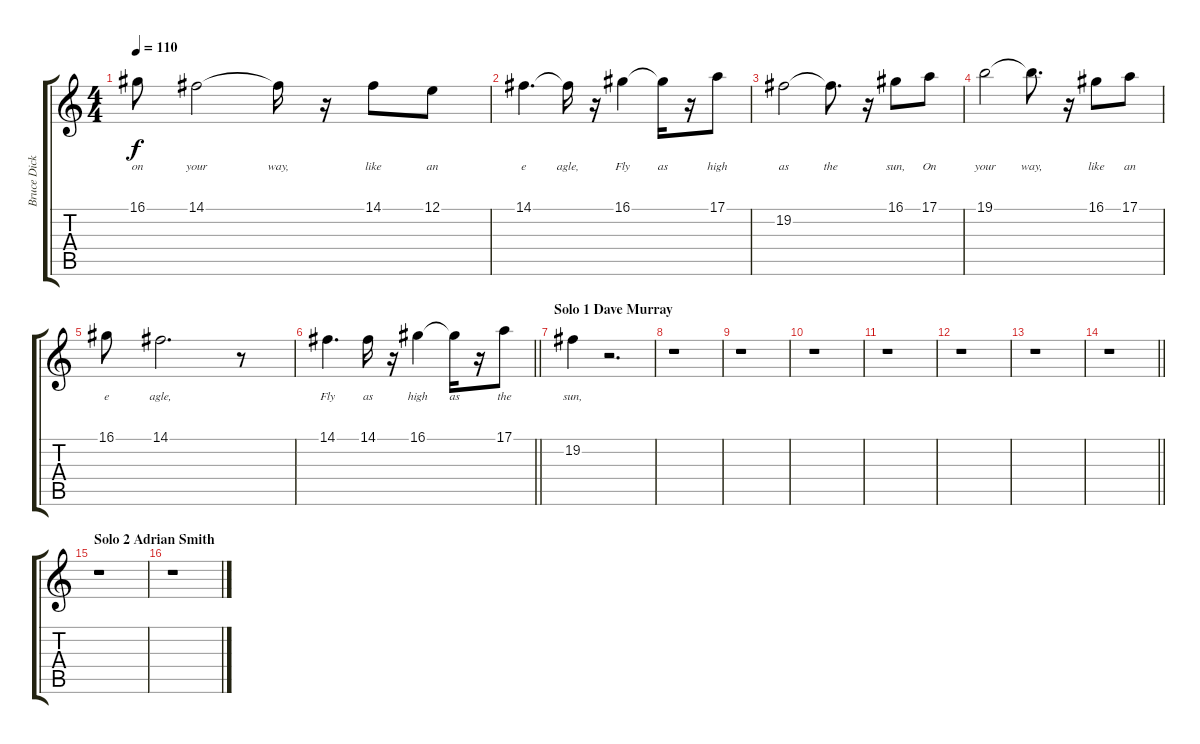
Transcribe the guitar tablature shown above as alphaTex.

\track ("Bruce Dickinson" "Bruce Dick") {instrument lead2sawtooth}
\staff {score tabs}
\tuning (E4 B3 G3 D3 A2 E2) {hide}
\ts (4 4)
\tempo 110
\clef g2
\ks c
16.1.8{lyrics (0 "on") lyrics (1 "") lyrics (2 "") lyrics (3 "") lyrics (4 "") dy f} 14.1.2{lyrics (0 "your") lyrics (1 "") lyrics (2 "") lyrics (3 "") lyrics (4 "")} 14.1{t}.16{lyrics (0 "way,") lyrics (1 "") lyrics (2 "") lyrics (3 "") lyrics (4 "")} r.16 14.1.8{lyrics (0 "like") lyrics (1 "") lyrics (2 "") lyrics (3 "") lyrics (4 "")} 12.1.8{lyrics (0 "an") lyrics (1 "") lyrics (2 "") lyrics (3 "") lyrics (4 "")} |
14.1.4{d lyrics (0 "e") lyrics (1 "") lyrics (2 "") lyrics (3 "") lyrics (4 "")} 14.1{t}.16{lyrics (0 "agle,") lyrics (1 "") lyrics (2 "") lyrics (3 "") lyrics (4 "")} r.16 16.1.4{lyrics (0 "Fly") lyrics (1 "") lyrics (2 "") lyrics (3 "") lyrics (4 "")} 16.1{t}.16{lyrics (0 "as") lyrics (1 "") lyrics (2 "") lyrics (3 "") lyrics (4 "")} r.16 17.1.8{lyrics (0 "high") lyrics (1 "") lyrics (2 "") lyrics (3 "") lyrics (4 "")} |
19.2.2{lyrics (0 "as") lyrics (1 "") lyrics (2 "") lyrics (3 "") lyrics (4 "")} 19.2{t}.8{d lyrics (0 "the") lyrics (1 "") lyrics (2 "") lyrics (3 "") lyrics (4 "")} r.16 16.1.8{lyrics (0 "sun,") lyrics (1 "") lyrics (2 "") lyrics (3 "") lyrics (4 "")} 17.1.8{lyrics (0 "On") lyrics (1 "") lyrics (2 "") lyrics (3 "") lyrics (4 "")} |
19.1.2{lyrics (0 "your") lyrics (1 "") lyrics (2 "") lyrics (3 "") lyrics (4 "")} 19.1{t}.8{d lyrics (0 "way,") lyrics (1 "") lyrics (2 "") lyrics (3 "") lyrics (4 "")} r.16 16.1.8{lyrics (0 "like") lyrics (1 "") lyrics (2 "") lyrics (3 "") lyrics (4 "")} 17.1.8{lyrics (0 "an") lyrics (1 "") lyrics (2 "") lyrics (3 "") lyrics (4 "")} |
16.1.8{lyrics (0 "e") lyrics (1 "") lyrics (2 "") lyrics (3 "") lyrics (4 "")} 14.1.2{d lyrics (0 "agle,") lyrics (1 "") lyrics (2 "") lyrics (3 "") lyrics (4 "")} r.8 |
\barLineRight lightlight
14.1.4{d lyrics (0 "Fly") lyrics (1 "") lyrics (2 "") lyrics (3 "") lyrics (4 "")} 14.1.16{lyrics (0 "as") lyrics (1 "") lyrics (2 "") lyrics (3 "") lyrics (4 "")} r.16 16.1.4{lyrics (0 "high") lyrics (1 "") lyrics (2 "") lyrics (3 "") lyrics (4 "")} 16.1{t}.16{lyrics (0 "as") lyrics (1 "") lyrics (2 "") lyrics (3 "") lyrics (4 "")} r.16 17.1.8{lyrics (0 "the") lyrics (1 "") lyrics (2 "") lyrics (3 "") lyrics (4 "")} |
\section ("" "Solo 1 Dave Murray")
19.2.4{lyrics (0 "sun,") lyrics (1 "") lyrics (2 "") lyrics (3 "") lyrics (4 "")} r.2{d} |
r.1 |
r.1 |
r.1 |
r.1 |
r.1 |
r.1 |
\barLineRight lightlight
r.1 |
\section ("" "Solo 2 Adrian Smith")
r.1 |
r.1
